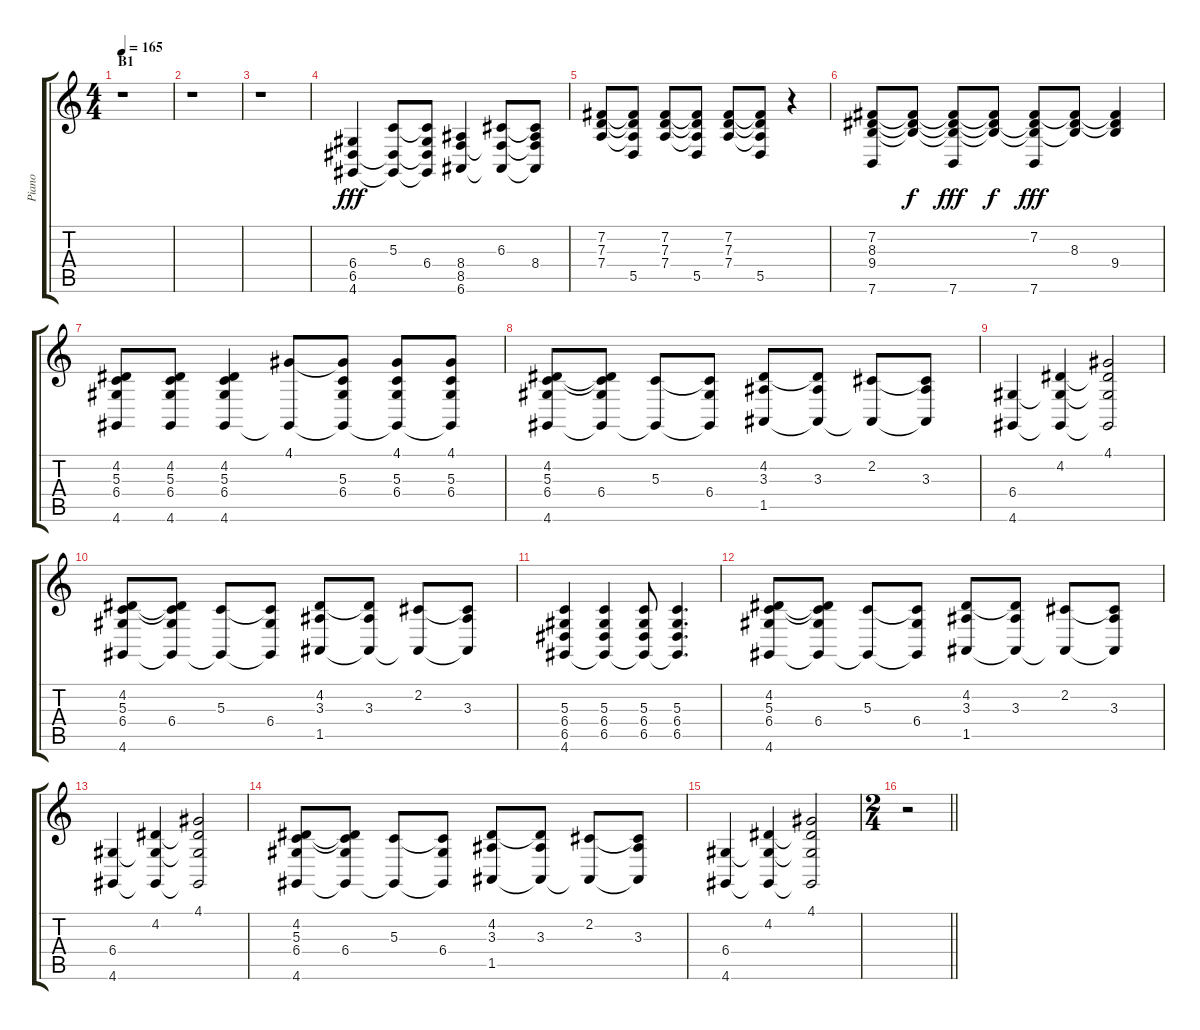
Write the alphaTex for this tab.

\track ("Piano" "Piano") {instrument acousticgrandpiano}
\staff {score tabs}
\tuning (E4 B3 G3 D3 A2 E2) {hide}
\ts (4 4)
\section ("" "B1")
\tempo 165
\clef g2
\ks c
r.1{dy fff instrument acousticgrandpiano} |
r.1 |
r.1 |
(6.4 6.5 4.6).4 (5.3 6.5{t} 4.6{t}).8 (5.3{t} 6.4 6.5{t} 4.6{t}).8 (8.4 8.5 6.6).4 (6.3 8.5{t} 6.6{t}).8 (6.3{t} 8.4 8.5{t} 6.6{t}).8 |
(7.2 7.3 7.4).8 (7.2{t} 7.3{t} 7.4{t} 5.5).8 (7.2 7.3 7.4).8 (7.2{t} 7.3{t} 7.4{t} 5.5).8 (7.2 7.3 7.4).8 (7.2{t} 7.3{t} 7.4{t} 5.5).8 r.4 |
(7.2 8.3 9.4 7.6).8 (7.2{t} 8.3{t} 9.4{t}).8{dy f} (7.2{t} 8.3{t} 9.4{t} 7.6).8{dy fff} (7.2{t} 8.3{t} 9.4{t}).8{dy f} (7.2 8.3{t} 9.4{t} 7.6).8{dy fff} (7.2{t} 8.3 9.4{t}).8 (7.2{t} 8.3{t} 9.4).4 |
(4.2 5.3 6.4 4.6).8 (4.2 5.3 6.4 4.6).8 (4.2 5.3 6.4 4.6).4 (4.1 4.6{t}).8 (4.1{t} 5.3 6.4 4.6{t}).8 (4.1 5.3 6.4 4.6{t}).8 (4.1 5.3 6.4 4.6{t}).8 |
(4.2 5.3 6.4 4.6).8 (4.2{t} 5.3{t} 6.4 4.6{t}).8 (5.3 4.6{t}).8 (5.3{t} 6.4 4.6{t}).8 (4.2 3.3 1.5).8 (4.2{t} 3.3 1.5{t}).8 (2.2 1.5{t}).8 (2.2{t} 3.3 1.5{t}).8 |
(6.4 4.6).4 (4.2 6.4{t} 4.6{t}).4 (4.1 4.2{t} 6.4{t} 4.6{t}).2 |
(4.2 5.3 6.4 4.6).8 (4.2{t} 5.3{t} 6.4 4.6{t}).8 (5.3 4.6{t}).8 (5.3{t} 6.4 4.6{t}).8 (4.2 3.3 1.5).8 (4.2{t} 3.3 1.5{t}).8 (2.2 1.5{t}).8 (2.2{t} 3.3 1.5{t}).8 |
(5.3 6.4 6.5 4.6).4 (5.3 6.4 6.5 4.6{t}).4 (5.3 6.4 6.5 4.6{t}).8 (5.3 6.4 6.5 4.6{t}).4{d} |
(4.2 5.3 6.4 4.6).8 (4.2{t} 5.3{t} 6.4 4.6{t}).8 (5.3 4.6{t}).8 (5.3{t} 6.4 4.6{t}).8 (4.2 3.3 1.5).8 (4.2{t} 3.3 1.5{t}).8 (2.2 1.5{t}).8 (2.2{t} 3.3 1.5{t}).8 |
(6.4 4.6).4 (4.2 6.4{t} 4.6{t}).4 (4.1 4.2{t} 6.4{t} 4.6{t}).2 |
(4.2 5.3 6.4 4.6).8 (4.2{t} 5.3{t} 6.4 4.6{t}).8 (5.3 4.6{t}).8 (5.3{t} 6.4 4.6{t}).8 (4.2 3.3 1.5).8 (4.2{t} 3.3 1.5{t}).8 (2.2 1.5{t}).8 (2.2{t} 3.3 1.5{t}).8 |
(6.4 4.6).4 (4.2 6.4{t} 4.6{t}).4 (4.1 4.2{t} 6.4{t} 4.6{t}).2 |
\ts (2 4)
\barLineRight lightlight
r.2
